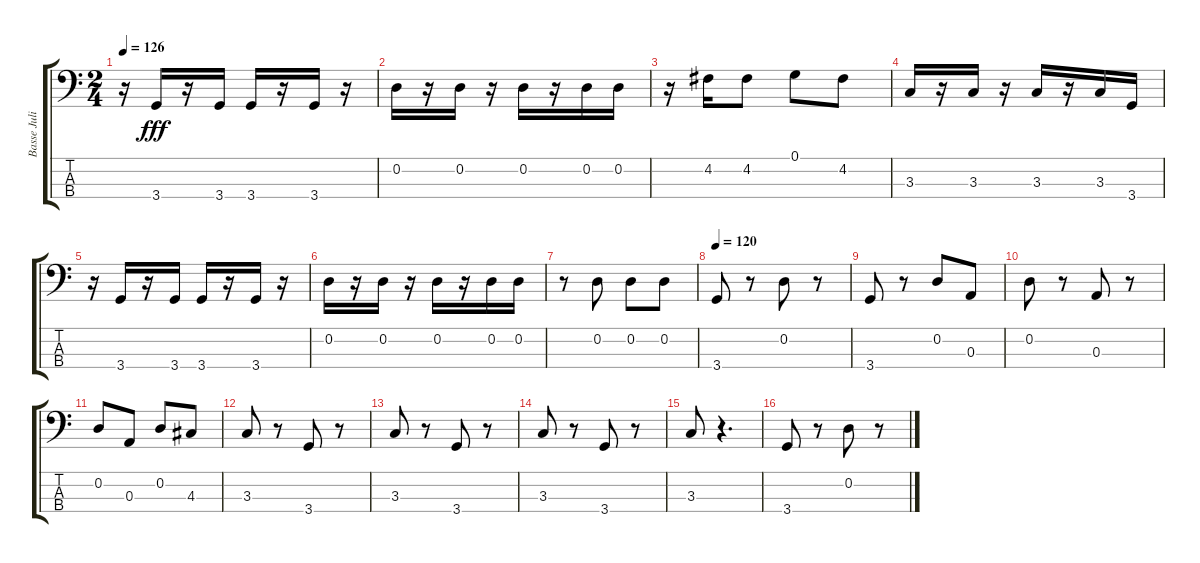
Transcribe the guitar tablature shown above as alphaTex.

\track ("Basse Julio" "Basse Juli") {instrument electricbassfinger}
\staff {score tabs}
\tuning (G2 D2 A1 E1) {hide}
\ts (2 4)
\tempo 126
\clef f4
\ks c
r.16{dy fff} 3.4.16 r.16 3.4.16 3.4.16 r.16 3.4.16 r.16 |
0.2.16 r.16 0.2.16 r.16 0.2.16 r.16 0.2.16 0.2.16 |
r.16 4.2.16 4.2.8 0.1.8 4.2.8 |
3.3.16 r.16 3.3.16 r.16 3.3.16 r.16 3.3.16 3.4.16 |
r.16 3.4.16 r.16 3.4.16 3.4.16 r.16 3.4.16 r.16 |
0.2.16 r.16 0.2.16 r.16 0.2.16 r.16 0.2.16 0.2.16 |
r.8 0.2.8 0.2.8 0.2.8 |
\tempo 120
3.4.8 r.8 0.2.8 r.8 |
3.4.8 r.8 0.2.8 0.3.8 |
0.2.8 r.8 0.3.8 r.8 |
0.2.8 0.3.8 0.2.8 4.3.8 |
3.3.8 r.8 3.4.8 r.8 |
3.3.8 r.8 3.4.8 r.8 |
3.3.8 r.8 3.4.8 r.8 |
3.3.8 r.4{d} |
3.4.8 r.8 0.2.8 r.8
